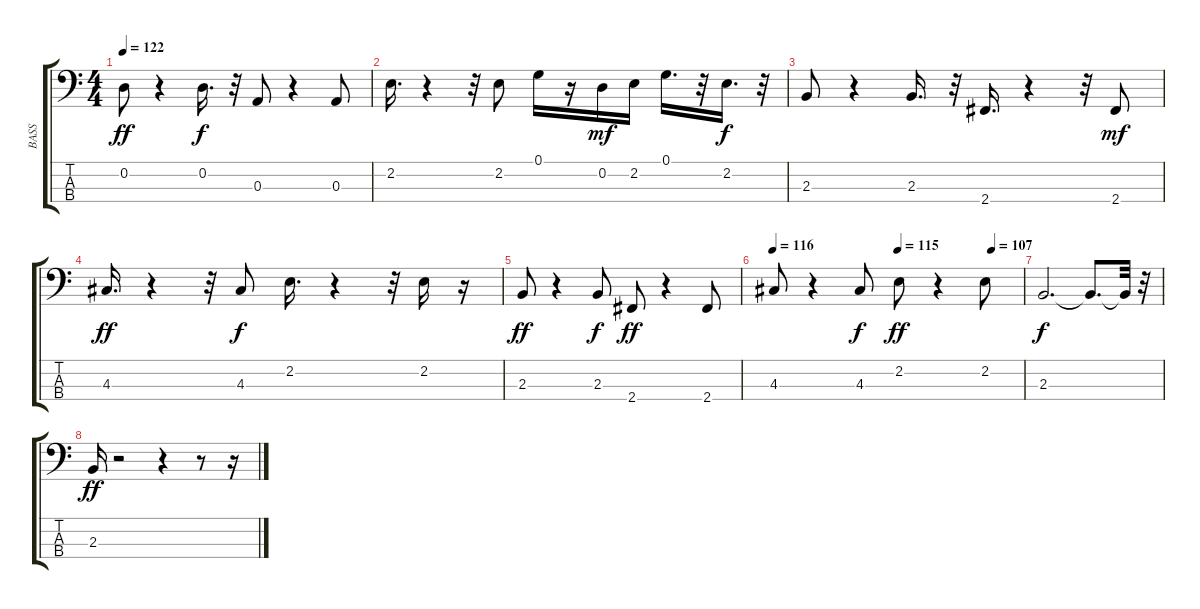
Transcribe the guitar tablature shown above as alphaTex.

\track ("BASS" "BASS") {instrument electricbassfinger}
\staff {score tabs}
\tuning (G2 D2 A1 E1) {hide}
\ts (4 4)
\tempo 122
\clef f4
\ks c
0.2.8{dy ff} r.4 0.2.16{d dy f} r.32 0.3.8 r.4 0.3.8 |
2.2.16{d} r.4 r.32 2.2.8 0.1.16 r.16 0.2.16{dy mf} 2.2.16 0.1.16{d} r.32 2.2.16{d dy f} r.32 |
2.3.8 r.4 2.3.16{d} r.32 2.4.16{d} r.4 r.32 2.4.8{dy mf} |
4.3.16{d dy ff} r.4 r.32 4.3.8{dy f} 2.2.16{d} r.4 r.32 2.2.16 r.16 |
2.3.8{dy ff} r.4 2.3.8{dy f} 2.4.8{dy ff} r.4 2.4.8 |
\tempo 116
\tempo (115 0.5)
\tempo (107 0.875)
4.3.8 r.4 4.3.8{dy f} 2.2.8{dy ff} r.4 2.2.8 |
2.3.2{d dy f} 2.3{t}.8{d} 2.3{t}.32 r.32 |
2.3.16{dy ff} r.2 r.4 r.8 r.16
